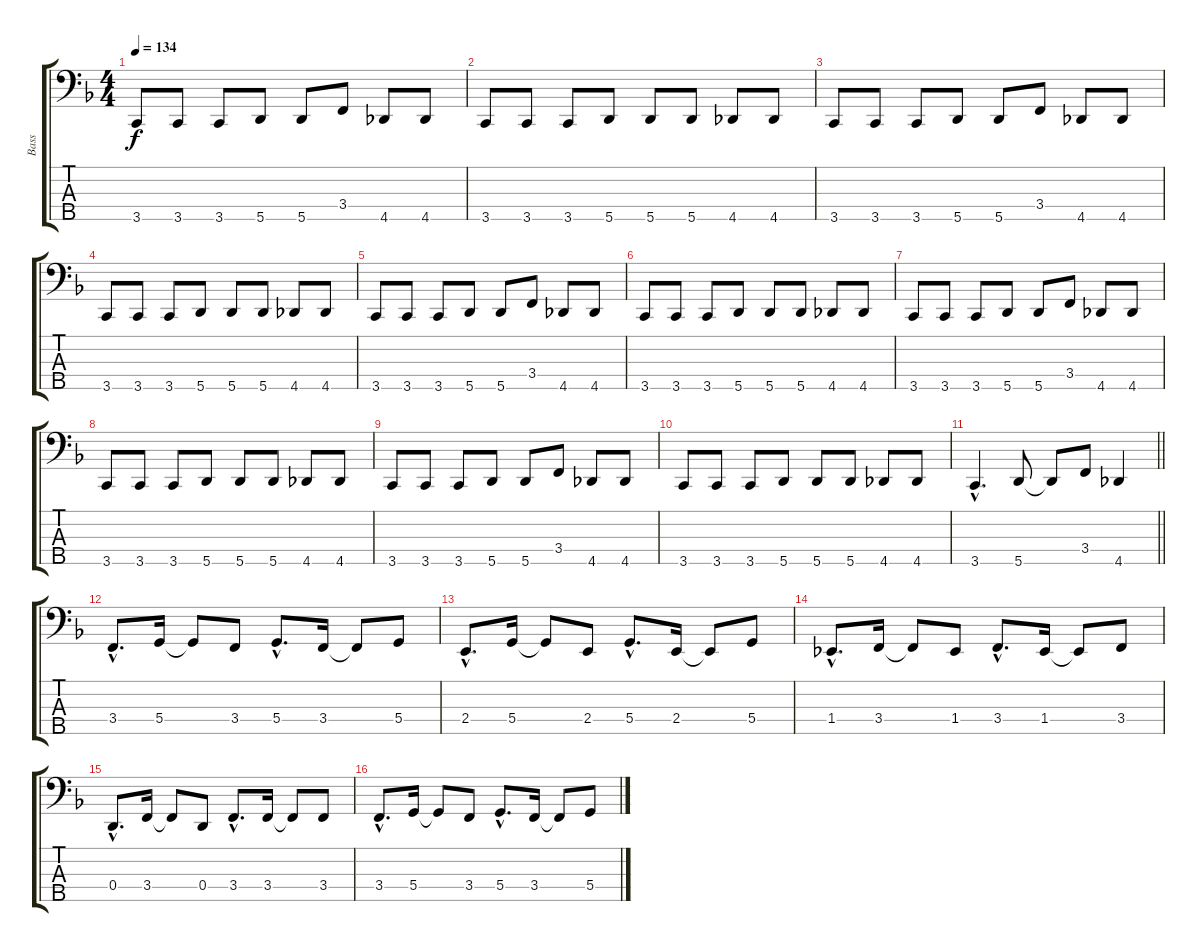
\track ("Bass" "Bass") {instrument electricbasspick}
\staff {score tabs}
\tuning (F2 C2 G1 D1 A0) {hide}
\ts (4 4)
\tempo 134
\clef f4
\ks dminor
3.5.8{dy f} 3.5.8 3.5.8 5.5.8 5.5.8 3.4.8 4.5.8 4.5.8 |
3.5.8 3.5.8 3.5.8 5.5.8 5.5.8 5.5.8 4.5.8 4.5.8 |
3.5.8 3.5.8 3.5.8 5.5.8 5.5.8 3.4.8 4.5.8 4.5.8 |
3.5.8 3.5.8 3.5.8 5.5.8 5.5.8 5.5.8 4.5.8 4.5.8 |
3.5.8 3.5.8 3.5.8 5.5.8 5.5.8 3.4.8 4.5.8 4.5.8 |
3.5.8 3.5.8 3.5.8 5.5.8 5.5.8 5.5.8 4.5.8 4.5.8 |
3.5.8 3.5.8 3.5.8 5.5.8 5.5.8 3.4.8 4.5.8 4.5.8 |
3.5.8 3.5.8 3.5.8 5.5.8 5.5.8 5.5.8 4.5.8 4.5.8 |
3.5.8 3.5.8 3.5.8 5.5.8 5.5.8 3.4.8 4.5.8 4.5.8 |
3.5.8 3.5.8 3.5.8 5.5.8 5.5.8 5.5.8 4.5.8 4.5.8 |
\barLineRight lightlight
3.5{hac}.4{d} 5.5.8 5.5{t}.8 3.4.8 4.5.4 |
3.4{hac}.8{d} 5.4.16 5.4{t}.8 3.4.8 5.4{hac}.8{d} 3.4.16 3.4{t}.8 5.4.8 |
2.4{hac}.8{d} 5.4.16 5.4{t}.8 2.4.8 5.4{hac}.8{d} 2.4.16 2.4{t}.8 5.4.8 |
1.4{hac}.8{d} 3.4.16 3.4{t}.8 1.4.8 3.4{hac}.8{d} 1.4.16 1.4{t}.8 3.4.8 |
0.4{hac}.8{d} 3.4.16 3.4{t}.8 0.4.8 3.4{hac}.8{d} 3.4.16 3.4{t}.8 3.4.8 |
3.4{hac}.8{d} 5.4.16 5.4{t}.8 3.4.8 5.4{hac}.8{d} 3.4.16 3.4{t}.8 5.4.8
